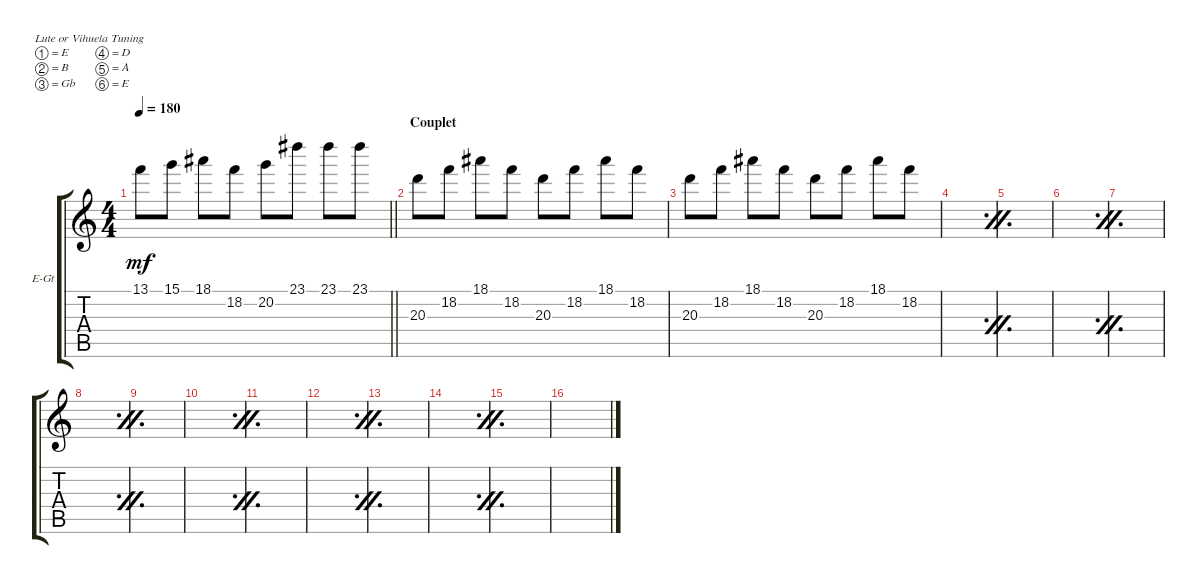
\defaultSystemsLayout 4
\bracketExtendMode groupsimilarinstruments
\firstSystemTrackNameOrientation horizontal
\otherSystemsTrackNameOrientation horizontal
\track ("Arpeggio Keyboard" "E-Gt") {instrument electricguitarclean}
\staff {score tabs}
\tuning (E4 B3 Gb3 D3 A2 E2)
\ts (4 4)
\tempo 180
\clef g2
\scale
0.485477
\barLineRight lightlight
\ks c
13.1.8{dy mf instrument electricguitarclean} 15.1.8 18.1.8 18.2.8 20.2.8 23.1.8 23.1.8 23.1.8 |
\section ("" "Couplet")
\scale
0.257261 20.3.8 18.2.8 18.1.8 18.2.8 20.3.8 18.2.8 18.1.8 18.2.8 |
\scale
0.257261 20.3.8 18.2.8 18.1.8 18.2.8 20.3.8 18.2.8 18.1.8 18.2.8 |
\simile firstofdouble
\scale
0.333333 |
\simile secondofdouble
\scale
0.333333 |
\simile firstofdouble
\scale
0.333333 |
\simile secondofdouble
\scale
0.333333 |
\simile firstofdouble
\scale
0.333333 |
\simile secondofdouble
\scale
0.333333 |
\simile firstofdouble
\scale
0.333333 |
\simile secondofdouble
\scale
0.333333 |
\simile firstofdouble
\scale
0.333333 |
\simile secondofdouble
\scale
0.333333 |
\simile firstofdouble
\scale
0.333333 |
\simile secondofdouble
\scale
0.333333 |
\simile firstofdouble
\scale
0.333333
